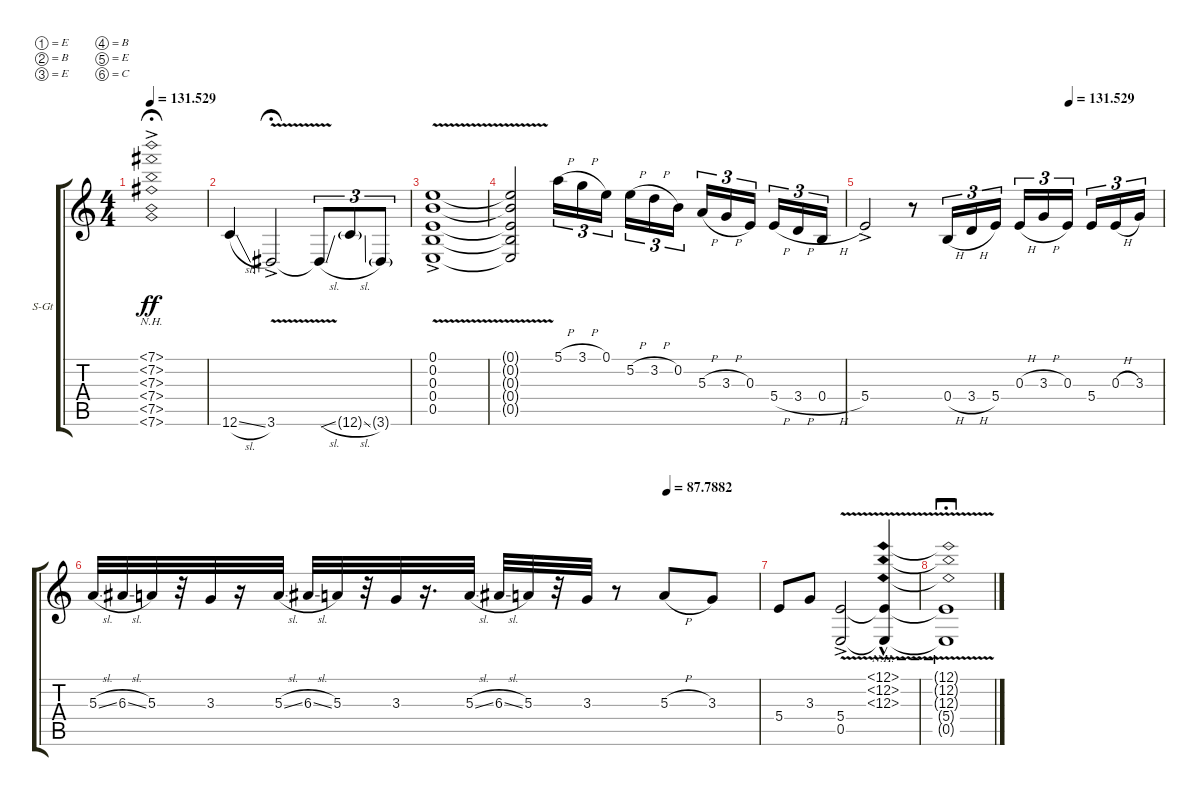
\defaultSystemsLayout 4
\bracketExtendMode groupsimilarinstruments
\firstSystemTrackNameOrientation horizontal
\otherSystemsTrackNameOrientation horizontal
\track ("Steel Guitar" "S-Gt") {instrument acousticguitarsteel}
\staff {score tabs}
\tuning (E4 B3 E3 B2 E2 C2)
\ts (4 4)
\tempo
131.529
\accidentals auto
\clef g2
\ottava regular
\simile none
\ks c
(7.1{nh ac} 7.2{nh ac} 7.3{nh ac} 7.4{nh ac} 7.5{nh ac} 7.6{nh}).1{dy ff fermata (medium 0.5)} |
12.6{sl}.4 3.6{v ac}.2{fermata (medium 0.78)} 3.6{v sl t}.8{tu (3 2)} 12.6{sl g}.8{tu (3 2)} 3.6{g}.8{tu (3 2)} |
(0.5{v ac} 0.4{v ac} 0.3{v ac} 0.2{v ac} 0.1{v ac}).1 |
(0.1{t} 0.2{t} 0.3{t} 0.4{t} 0.5{t}).2 5.1{h}.16{tu (3 2)} 3.1{h}.16{tu (3 2)} 0.1.16{tu (3 2)} 5.2{h}.16{tu (3 2)} 3.2{h}.16{tu (3 2)} 0.2.16{tu (3 2)} 5.3{h}.16{tu (3 2)} 3.3{h}.16{tu (3 2)} 0.3.16{tu (3 2)} 5.4{h}.16{tu (3 2)} 3.4{h}.16{tu (3 2)} 0.4{h}.16{tu (3 2)} |
\scale
0.298899
\tempo (131.529 0.6875)
5.4{ac}.2 r.8 0.4{h}.16{tu (3 2)} 3.4{h}.16{tu (3 2)} 5.4.16{tu (3 2)} 0.3{h}.16{tu (3 2)} 3.3{h}.16{tu (3 2)} 0.3.16{tu (3 2)} 5.4.16{tu (3 2)} 0.3{h}.16{tu (3 2)} 3.3.16{tu (3 2)} |
\scale
0.571929
\tempo (87.7882 0.8625)
5.3{sl}.32 6.3{sl}.32 5.3.32 r.32 3.3.32 r.16 5.3{sl}.32 6.3{sl}.32 5.3.32 r.32 3.3.32 r.16{d} 5.3{sl}.32 6.3{sl}.32 5.3.32 r.32 3.3.32 r.8 5.3{h}.8 3.3.8 |
\scale
0.129176 5.4.8 3.3.8 (0.5{ac} 5.4{v ac}).2 (12.1{nh hac} 12.2{nh hac} 12.3{nh hac} 5.4{v hac t} 0.5{hac t}).4 |
(0.5{t} 5.4{v t} 12.3{nh t} 12.2{nh t} 12.1{nh t}).1{fermata (long 1)}
